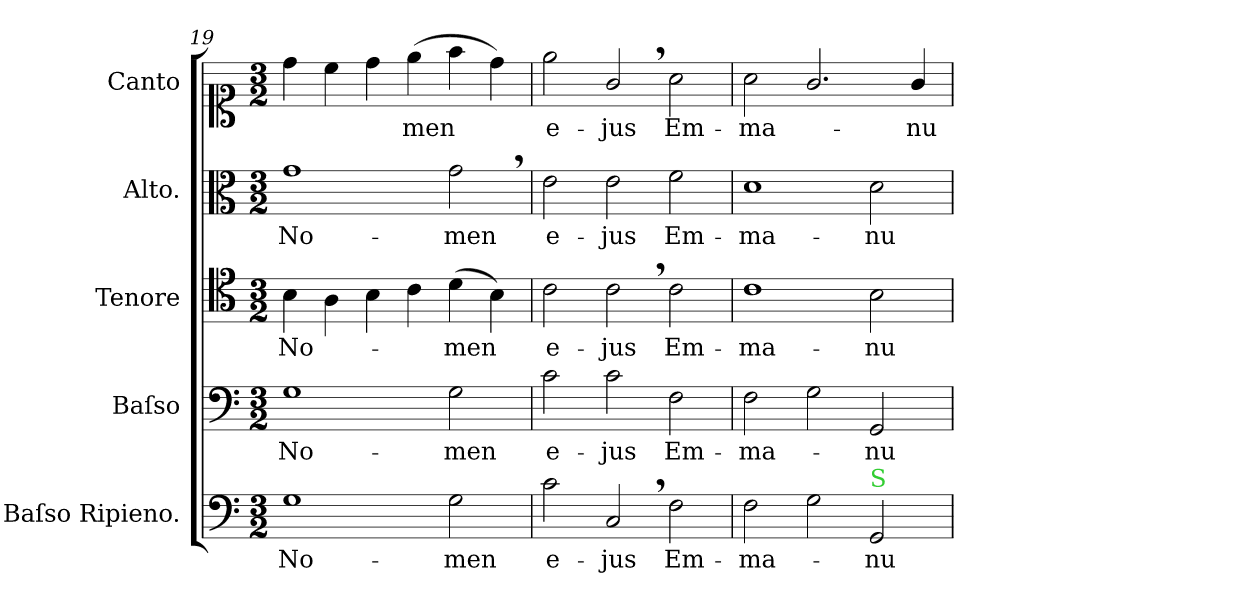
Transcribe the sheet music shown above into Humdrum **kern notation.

**kern	**text	**kern	**text	**kern	**text	**kern	**text	**kern	**text
*part5	*part5	*part4	*part4	*part3	*part3	*part2	*part2	*part1	*part1
*staff5	*staff5	*staff4	*staff4	*staff3	*staff3	*staff2	*staff2	*staff1	*staff1
*I"Baſso Ripieno.	*	*I"Baſso	*	*I"Tenore	*	*I"Alto.	*	*I"Canto	*
*I'B rip	*	*I'B.	*	*I'T.	*	*I'A.	*	*I'C.	*
*clefF4	*	*clefF4	*	*clefC4	*	*clefC3	*	*clefC1	*
*k[]	*	*k[]	*	*k[]	*	*k[]	*	*k[]	*
*M3/2	*	*M3/2	*	*M3/2	*	*M3/2	*	*M3/2	*
=19	=19	=19	=19	=19	=19	=19	=19	=19	=19
!	!LO:LY:i	!	!LO:LY:i	!	!	!	!LO:LY:i	!	!
1G\	No-	1G\	No-	4B\	No-	1g\	No-	4dd\	.
.	.	.	.	4A\	.	.	.	4cc\	.
.	.	.	.	4B\	.	.	.	4dd\	.
.	.	.	.	4c\	.	.	.	(4ee\	-men
!	!LO:LY:i	!	!LO:LY:i	!	!	!	!LO:LY:i	!	!
2G\	-men	2G\	-men	(4d\	-men	2g,\	-men	4ff\	.
.	.	.	.	4B\)	.	.	.	4dd\)	.
=20	=20	=20	=20	=20	=20	=20	=20	=20	=20
2c\	e-	2c\	e-	2c\	e-	2e\	e-	2ee\	e-
2C,/	-jus	2c\	-jus	2c,\	-jus	2e\	-jus	2g,/	-jus
2F\	Em-	2F\	Em-	2c\	Em-	2f\	Em-	2a\	Em-
=21	=21	=21	=21	=21	=21	=21	=21	=21	=21
2F\	-ma-	2F\	-ma-	1c\	-ma-	1d\	-ma-	2a\	-ma-
2G\	.	2G\	.	.	.	.	.	2.g/	.
!LO:TX:a:color=limegreen:t=S	!	!	!	!	!	!	!	!	!
2GG/	-nu-	2GG/	-nu-	2B\	-nu-	2d\	-nu-	.	.
.	.	.	.	.	.	.	.	4g/	-nu-
=	=	=	=	=	=	=	=	=	=
*-	*-	*-	*-	*-	*-	*-	*-	*-	*-
